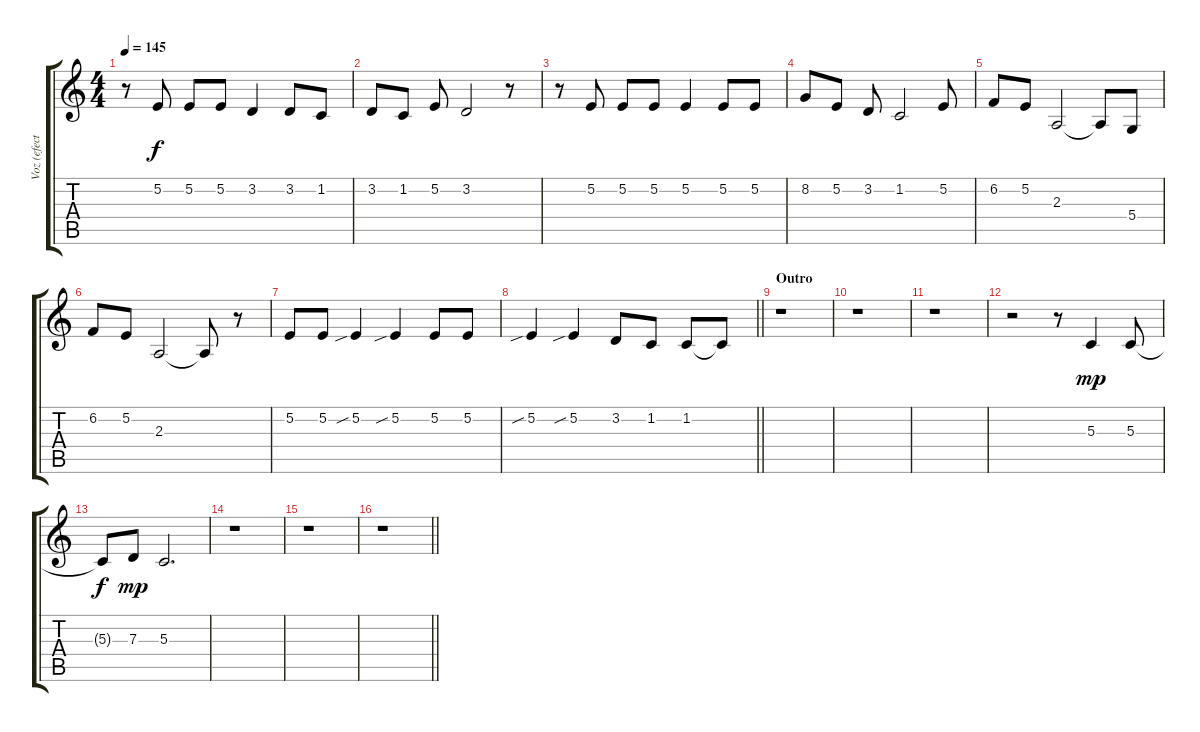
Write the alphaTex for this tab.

\track ("Voz (efecto)" "Voz (efect") {instrument fx7echoes}
\staff {score tabs}
\tuning (E4 B3 G3 D3 A2 E2) {hide}
\ts (4 4)
\tempo 145
\clef g2
\ks c
r.8{dy f} 5.2.8 5.2.8 5.2.8 3.2.4 3.2.8 1.2.8 |
3.2.8 1.2.8 5.2.8 3.2.2 r.8 |
r.8 5.2.8 5.2.8 5.2.8 5.2.4 5.2.8 5.2.8 |
8.2.8 5.2.8 3.2.8 1.2.2 5.2.8 |
6.2.8 5.2.8 2.3.2 2.3{t}.8 5.4.8 |
6.2.8 5.2.8 2.3.2 2.3{t}.8 r.8 |
5.2.8 5.2.8 5.2{sib}.4 5.2{sib}.4 5.2.8 5.2.8 |
\barLineRight lightlight
5.2{sib}.4 5.2{sib}.4 3.2.8 1.2.8 1.2.8 1.2{t}.8 |
\section ("" "Outro")
r.1 |
r.1 |
r.1 |
r.2{volume 16} r.8 5.3.4{dy mp} 5.3.8 |
5.3{t}.8{dy f} 7.3.8{dy mp} 5.3.2{d} |
r.1 |
r.1 |
\barLineRight lightlight
r.1
